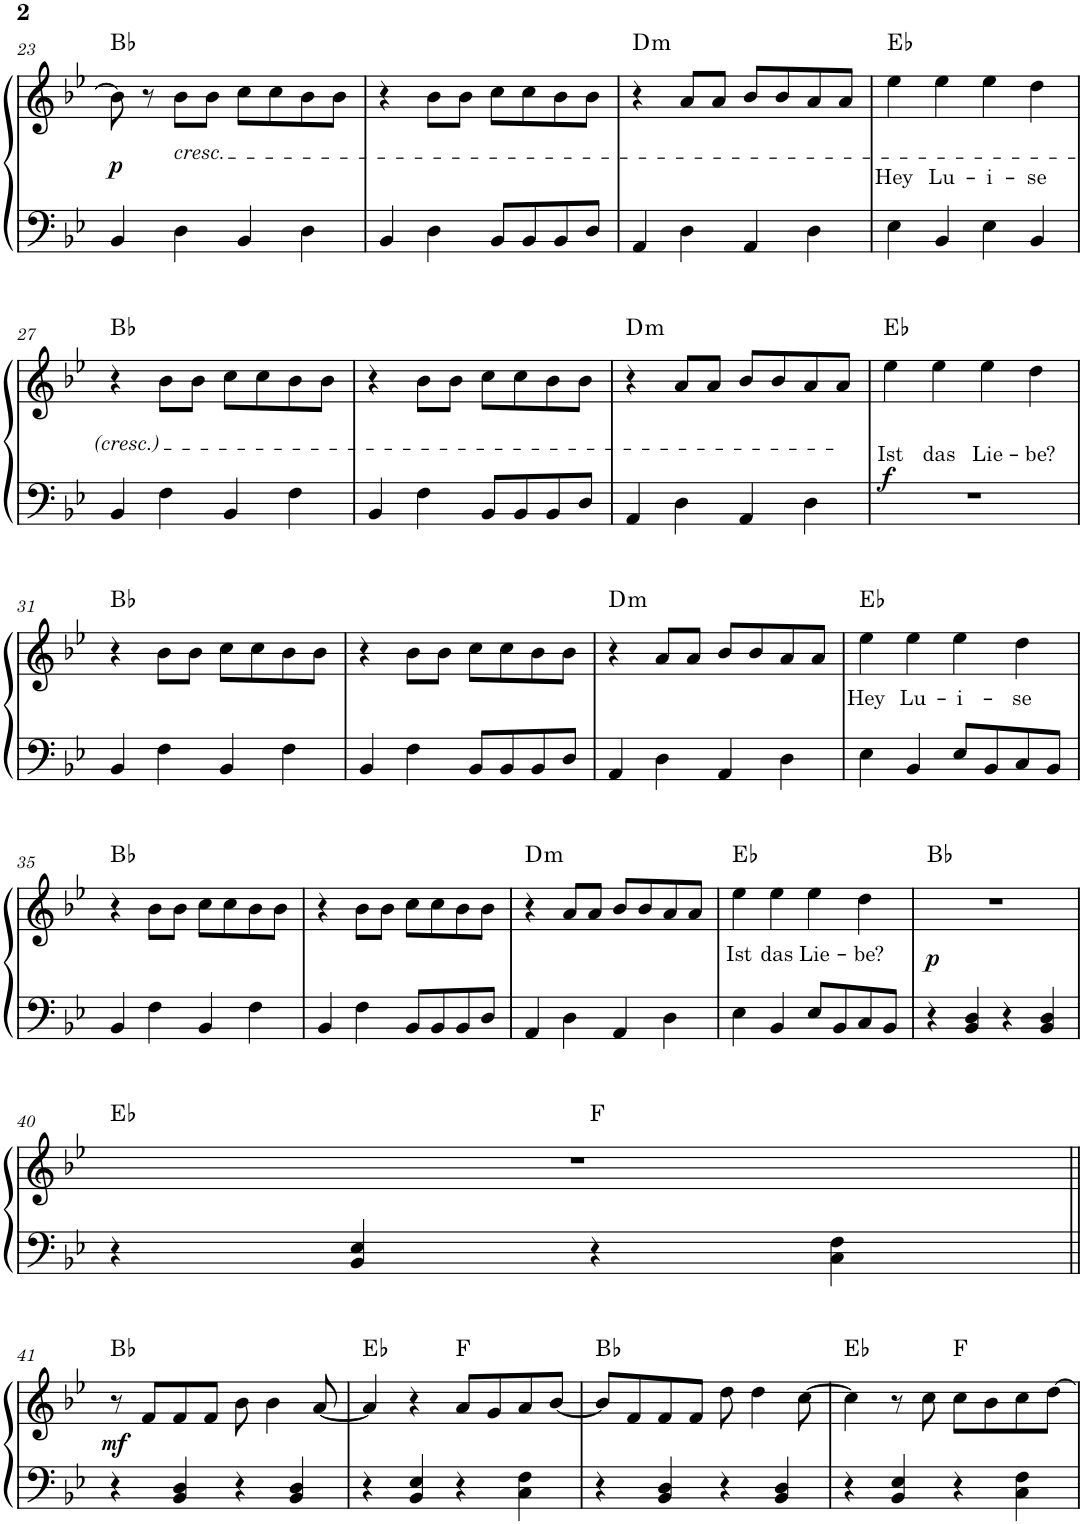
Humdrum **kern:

**kern	**kern	**text	**dynam	**harte
*part1	*part1	*part1	*part1	*part1
*staff2	*staff1	*staff1	*staff1/2	*
*I"Piano	*	*	*	*
*I'Pno.	*	*	*	*
!!LO:PB:g=z
*clefF4	*clefG2	*	*	*
*k[b-e-]	*k[b-e-]	*	*	*
*M4/4	*M4/4	*	*	*
=23	=23	=23	=23	=23
!	!	!	!LO:DY:b	!
4BB-/	8b-\]	.	p	Bb:maj
.	8r	.	.	.
!	!LO:TX:b:i:t=cresc.	!	!	!
4D\	8b-\L	.	.	.
.	8b-\J	.	.	.
4BB-/	8cc\L	.	.	.
.	8cc\	.	.	.
4D\	8b-\	.	.	.
.	8b-\J	.	.	.
=24	=24	=24	=24	=24
4BB-/	4r	.	.	.
4D\	8b-\L	.	.	.
.	8b-\J	.	.	.
8BB-/L	8cc\L	.	.	.
8BB-/	8cc\	.	.	.
8BB-/	8b-\	.	.	.
8D/J	8b-\J	.	.	.
=25	=25	=25	=25	=25
!	!	!	!	!LO:H:kt=m
4AA/	4r	.	.	D:min
4D\	8a/L	.	.	.
.	8a/J	.	.	.
4AA/	8b-/L	.	.	.
.	8b-/	.	.	.
4D\	8a/	.	.	.
.	8a/J	.	.	.
=26	=26	=26	=26	=26
!	!	!LO:LY:b	!	!
4E-\	4ee-\	Hey	.	Eb:maj
!	!	!LO:LY:b	!	!
4BB-/	4ee-\	Lu-	.	.
!	!	!LO:LY:b	!	!
4E-\	4ee-\	-i-	.	.
!	!	!LO:LY:b	!	!
4BB-/	4dd\	-se	.	.
!!LO:LB:g=z
=27	=27	=27	=27	=27
4BB-/	4r	.	.	Bb:maj
4F\	8b-\L	.	.	.
.	8b-\J	.	.	.
4BB-/	8cc\L	.	.	.
.	8cc\	.	.	.
4F\	8b-\	.	.	.
.	8b-\J	.	.	.
=28	=28	=28	=28	=28
4BB-/	4r	.	.	.
4F\	8b-\L	.	.	.
.	8b-\J	.	.	.
8BB-/L	8cc\L	.	.	.
8BB-/	8cc\	.	.	.
8BB-/	8b-\	.	.	.
8D/J	8b-\J	.	.	.
=29	=29	=29	=29	=29
!	!	!	!	!LO:H:kt=m
4AA/	4r	.	.	D:min
4D\	8a/L	.	.	.
.	8a/J	.	.	.
4AA/	8b-/L	.	.	.
.	8b-/	.	.	.
4D\	8a/	.	.	.
.	8a/J	.	.	.
=30	=30	=30	=30	=30
!	!	!LO:LY:b	!LO:DY:b	!
1r	4ee-\	Ist	f	Eb:maj
!	!	!LO:LY:b	!	!
.	4ee-\	das	.	.
!	!	!LO:LY:b	!	!
.	4ee-\	Lie-	.	.
!	!	!LO:LY:b	!	!
.	4dd\	-be?	.	.
!!LO:LB:g=z
=31	=31	=31	=31	=31
4BB-/	4r	.	.	Bb:maj
4F\	8b-\L	.	.	.
.	8b-\J	.	.	.
4BB-/	8cc\L	.	.	.
.	8cc\	.	.	.
4F\	8b-\	.	.	.
.	8b-\J	.	.	.
=32	=32	=32	=32	=32
4BB-/	4r	.	.	.
4F\	8b-\L	.	.	.
.	8b-\J	.	.	.
8BB-/L	8cc\L	.	.	.
8BB-/	8cc\	.	.	.
8BB-/	8b-\	.	.	.
8D/J	8b-\J	.	.	.
=33	=33	=33	=33	=33
!	!	!	!	!LO:H:kt=m
4AA/	4r	.	.	D:min
4D\	8a/L	.	.	.
.	8a/J	.	.	.
4AA/	8b-/L	.	.	.
.	8b-/	.	.	.
4D\	8a/	.	.	.
.	8a/J	.	.	.
=34	=34	=34	=34	=34
!	!	!LO:LY:b	!	!
4E-\	4ee-\	Hey	.	Eb:maj
!	!	!LO:LY:b	!	!
4BB-/	4ee-\	Lu-	.	.
!	!	!LO:LY:b	!	!
8E-/L	4ee-\	-i-	.	.
8BB-/	.	.	.	.
!	!	!LO:LY:b	!	!
8C/	4dd\	-se	.	.
8BB-/J	.	.	.	.
!!LO:LB:g=z
=35	=35	=35	=35	=35
4BB-/	4r	.	.	Bb:maj
4F\	8b-\L	.	.	.
.	8b-\J	.	.	.
4BB-/	8cc\L	.	.	.
.	8cc\	.	.	.
4F\	8b-\	.	.	.
.	8b-\J	.	.	.
=36	=36	=36	=36	=36
4BB-/	4r	.	.	.
4F\	8b-\L	.	.	.
.	8b-\J	.	.	.
8BB-/L	8cc\L	.	.	.
8BB-/	8cc\	.	.	.
8BB-/	8b-\	.	.	.
8D/J	8b-\J	.	.	.
=37	=37	=37	=37	=37
!	!	!	!	!LO:H:kt=m
4AA/	4r	.	.	D:min
4D\	8a/L	.	.	.
.	8a/J	.	.	.
4AA/	8b-/L	.	.	.
.	8b-/	.	.	.
4D\	8a/	.	.	.
.	8a/J	.	.	.
=38	=38	=38	=38	=38
!	!	!LO:LY:b	!	!
4E-\	4ee-\	Ist	.	Eb:maj
!	!	!LO:LY:b	!	!
4BB-/	4ee-\	das	.	.
!	!	!LO:LY:b	!	!
8E-/L	4ee-\	Lie-	.	.
8BB-/	.	.	.	.
!	!	!LO:LY:b	!	!
8C/	4dd\	-be?	.	.
8BB-/J	.	.	.	.
=39	=39	=39	=39	=39
!	!	!	!LO:DY:b	!
4r	1r	.	p	Bb:maj
4BB-/ 4D/	.	.	.	.
4r	.	.	.	.
4BB-/ 4D/	.	.	.	.
!!LO:LB:g=z
=40	=40	=40	=40	=40
*	*^	*	*	*
4r	1r	2ryy	.	.	Eb:maj
4BB-/ 4E-/	.	.	.	.	.
4r	.	2ryy	.	.	F:maj
4C\ 4F\	.	.	.	.	.
!!LO:LB:g=z
=41||	=41||	=41||	=41||	=41||	=41||
!	!	!	!	!LO:DY:b	!
*	*v	*v	*	*	*
4r	8r	.	mf	Bb:maj
.	8f/L	.	.	.
4BB-/ 4D/	8f/	.	.	.
.	8f/J	.	.	.
4r	8b-\	.	.	.
.	4b-\	.	.	.
4BB-/ 4D/	.	.	.	.
.	[8a/	.	.	.
=42	=42	=42	=42	=42
4r	4a/]	.	.	Eb:maj
4BB-/ 4E-/	4r	.	.	.
4r	8a/L	.	.	F:maj
.	8g/	.	.	.
4C\ 4F\	8a/	.	.	.
.	[8b-/J	.	.	.
=43	=43	=43	=43	=43
4r	8b-/L]	.	.	Bb:maj
.	8f/	.	.	.
4BB-/ 4D/	8f/	.	.	.
.	8f/J	.	.	.
4r	8dd\	.	.	.
.	4dd\	.	.	.
4BB-/ 4D/	.	.	.	.
.	[8cc\	.	.	.
=44	=44	=44	=44	=44
4r	4cc\]	.	.	Eb:maj
4BB-/ 4E-/	8r	.	.	.
.	8cc\	.	.	.
4r	8cc\L	.	.	F:maj
.	8b-\	.	.	.
4C\ 4F\	8cc\	.	.	.
.	[8dd\J	.	.	.
=	=	=	=	=
*-	*-	*-	*-	*-
